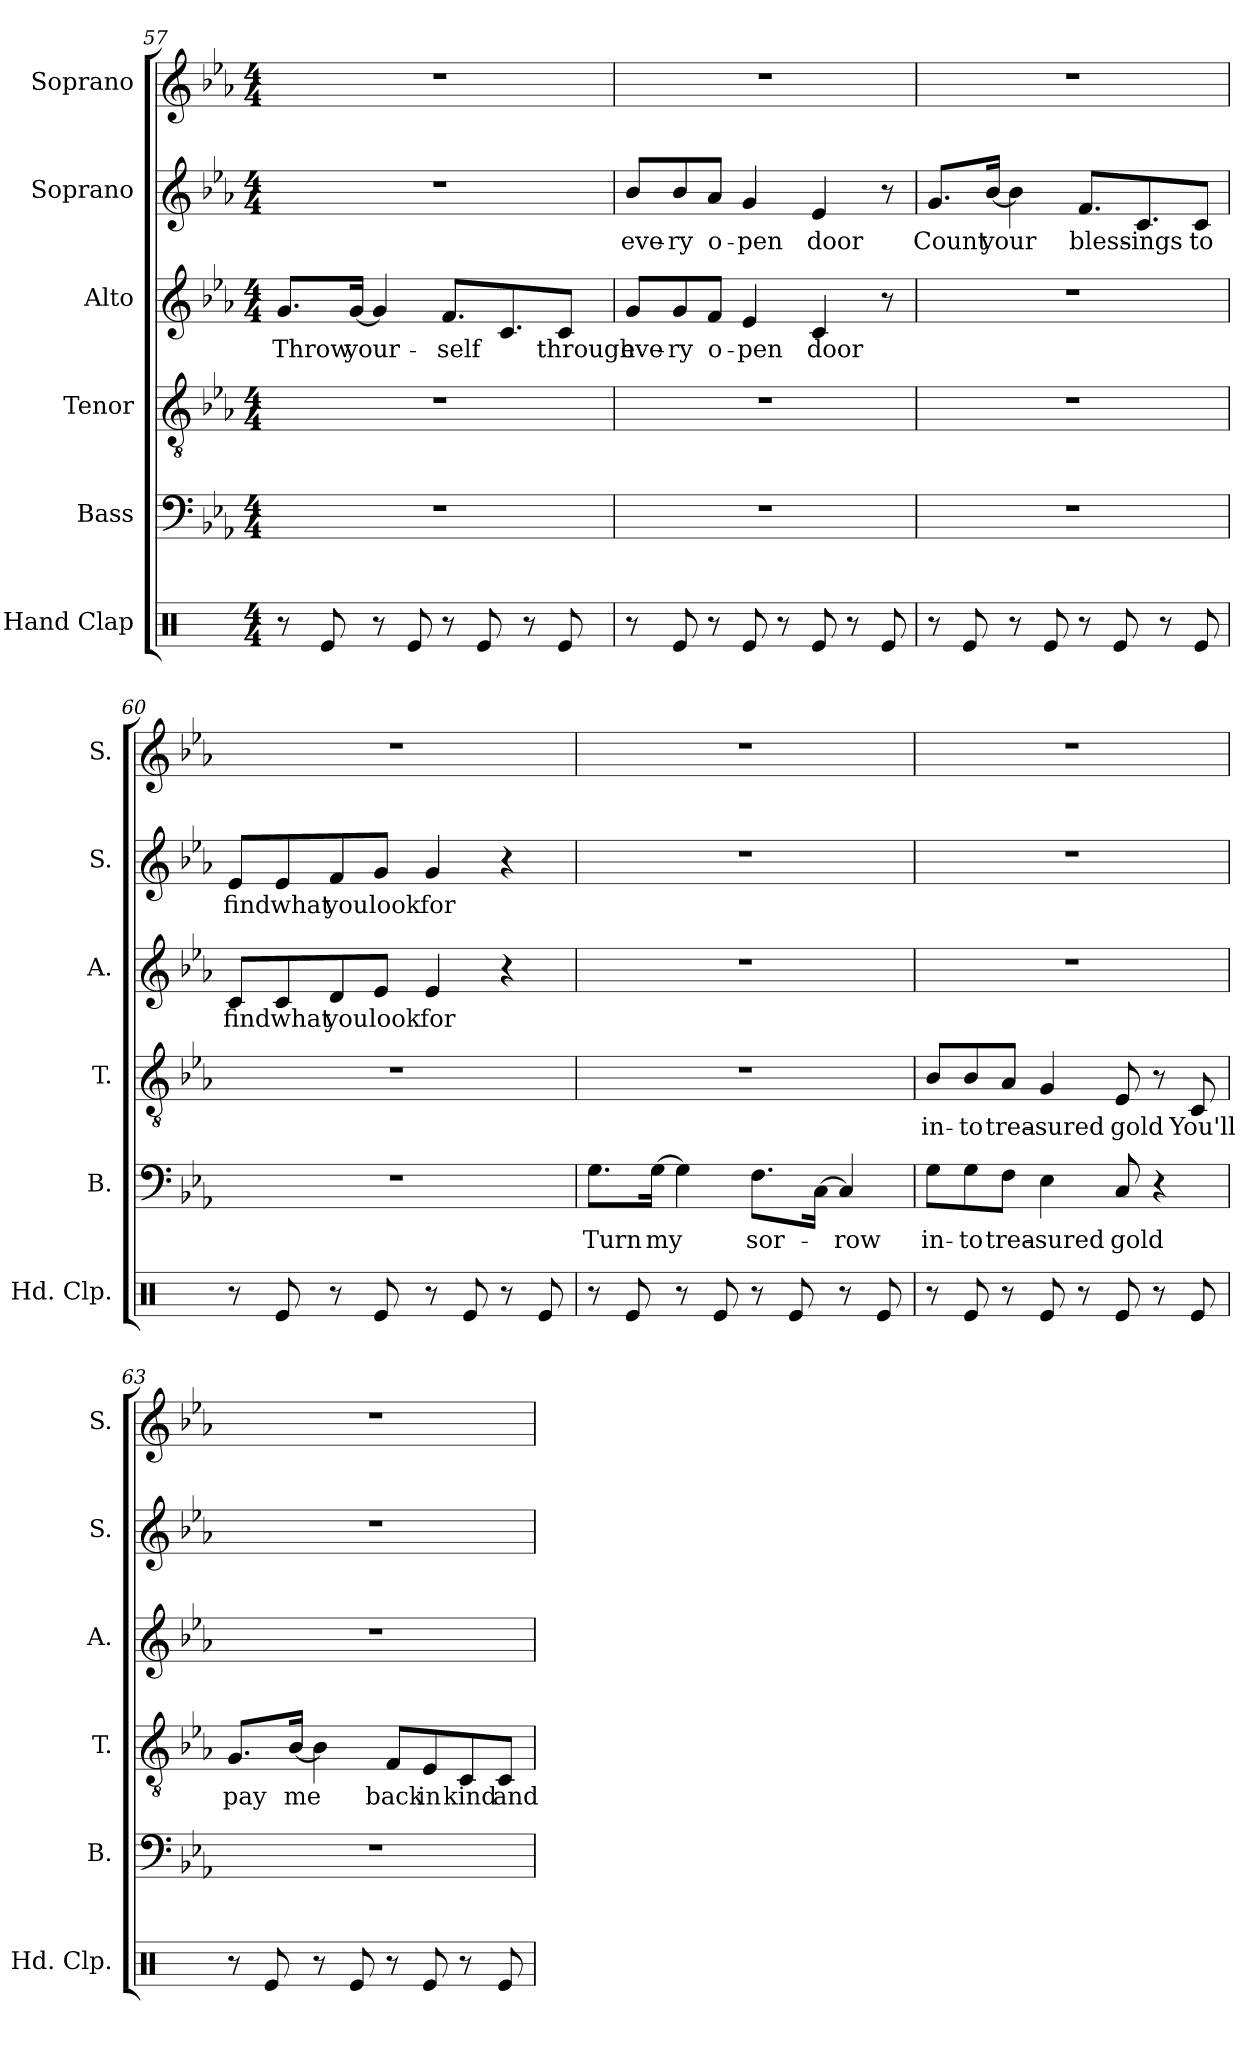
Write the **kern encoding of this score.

**kern	**kern	**text	**kern	**text	**kern	**text	**kern	**text	**kern
*part6	*part5	*part5	*part4	*part4	*part3	*part3	*part2	*part2	*part1
*staff6	*staff5	*staff5	*staff4	*staff4	*staff3	*staff3	*staff2	*staff2	*staff1
*I"Hand Clap	*I"Bass	*	*I"Tenor	*	*I"Alto	*	*I"Soprano	*	*I"Soprano
*I'Hd. Clp.	*I'B.	*	*I'T.	*	*I'A.	*	*I'S.	*	*I'S.
*clefX	*clefF4	*	*clefGv2	*	*clefG2	*	*clefG2	*	*clefG2
*k[]	*k[b-e-a-]	*	*k[b-e-a-]	*	*k[b-e-a-]	*	*k[b-e-a-]	*	*k[b-e-a-]
*M4/4	*M4/4	*	*M4/4	*	*M4/4	*	*M4/4	*	*M4/4
=57	=57	=57	=57	=57	=57	=57	=57	=57	=57
!	!	!	!	!	!	!LO:LY:b	!	!	!
8r	1r	.	1r	.	8.g/L	Throw	1r	.	1r
8Re/	.	.	.	.	.	.	.	.	.
!	!	!	!	!	!	!LO:LY:b	!	!	!
.	.	.	.	.	[16g/Jk	your-	.	.	.
8r	.	.	.	.	4g/]	.	.	.	.
8Re/	.	.	.	.	.	.	.	.	.
!	!	!	!	!	!	!LO:LY:b	!	!	!
8r	.	.	.	.	8.f/L	-self	.	.	.
8Re/	.	.	.	.	.	.	.	.	.
.	.	.	.	.	8.c/	.	.	.	.
8r	.	.	.	.	.	.	.	.	.
!	!	!	!	!	!	!LO:LY:b	!	!	!
8Re/	.	.	.	.	8c/J	-through	.	.	.
=58	=58	=58	=58	=58	=58	=58	=58	=58	=58
!	!	!	!	!	!	!LO:LY:b	!	!LO:LY:b	!
8r	1r	.	1r	.	8g/L	eve-	8b-/L	eve-	1r
!	!	!	!	!	!	!LO:LY:b	!	!LO:LY:b	!
8Re/	.	.	.	.	8g/	-ry	8b-/	-ry	.
!	!	!	!	!	!	!LO:LY:b	!	!LO:LY:b	!
8r	.	.	.	.	8f/J	o-	8a-/J	o-	.
!	!	!	!	!	!	!LO:LY:b	!	!LO:LY:b	!
8Re/	.	.	.	.	4e-/	-pen	4g/	-pen	.
8r	.	.	.	.	.	.	.	.	.
!	!	!	!	!	!	!LO:LY:b	!	!LO:LY:b	!
8Re/	.	.	.	.	4c/	door	4e-/	door	.
8r	.	.	.	.	.	.	.	.	.
8Re/	.	.	.	.	8r	.	8r	.	.
!!LO:PB:g=z
=59	=59	=59	=59	=59	=59	=59	=59	=59	=59
!	!	!	!	!	!	!	!	!LO:LY:b	!
8r	1r	.	1r	.	1r	.	8.g/L	Count	1r
8Re/	.	.	.	.	.	.	.	.	.
!	!	!	!	!	!	!	!	!LO:LY:b	!
.	.	.	.	.	.	.	[16b-/Jk	your	.
8r	.	.	.	.	.	.	4b-\]	.	.
8Re/	.	.	.	.	.	.	.	.	.
!	!	!	!	!	!	!	!	!LO:LY:b	!
8r	.	.	.	.	.	.	8.f/L	bless-	.
8Re/	.	.	.	.	.	.	.	.	.
!	!	!	!	!	!	!	!	!LO:LY:b	!
.	.	.	.	.	.	.	8.c/	ings	.
8r	.	.	.	.	.	.	.	.	.
!	!	!	!	!	!	!	!	!LO:LY:b	!
8Re/	.	.	.	.	.	.	8c/J	to	.
=60	=60	=60	=60	=60	=60	=60	=60	=60	=60
!	!	!	!	!	!	!LO:LY:b	!	!LO:LY:b	!
8r	1r	.	1r	.	8c/L	find	8e-/L	find	1r
!	!	!	!	!	!	!LO:LY:b	!	!LO:LY:b	!
8Re/	.	.	.	.	8c/	what	8e-/	what	.
!	!	!	!	!	!	!LO:LY:b	!	!LO:LY:b	!
8r	.	.	.	.	8d/	you	8f/	you	.
!	!	!	!	!	!	!LO:LY:b	!	!LO:LY:b	!
8Re/	.	.	.	.	8e-/J	look	8g/J	look	.
!	!	!	!	!	!	!LO:LY:b	!	!LO:LY:b	!
8r	.	.	.	.	4e-/	for	4g/	for	.
8Re/	.	.	.	.	.	.	.	.	.
8r	.	.	.	.	4r	.	4r	.	.
8Re/	.	.	.	.	.	.	.	.	.
=61	=61	=61	=61	=61	=61	=61	=61	=61	=61
!	!	!LO:LY:b	!	!	!	!	!	!	!
8r	8.G\L	Turn	1r	.	1r	.	1r	.	1r
8Re/	.	.	.	.	.	.	.	.	.
!	!	!LO:LY:b	!	!	!	!	!	!	!
.	[16G\Jk	my	.	.	.	.	.	.	.
8r	4G\]	.	.	.	.	.	.	.	.
8Re/	.	.	.	.	.	.	.	.	.
!	!	!LO:LY:b	!	!	!	!	!	!	!
8r	8.F\L	sor-	.	.	.	.	.	.	.
8Re/	.	.	.	.	.	.	.	.	.
.	[16C\Jk	.	.	.	.	.	.	.	.
!	!	!LO:LY:b	!	!	!	!	!	!	!
8r	4C/]	-row	.	.	.	.	.	.	.
8Re/	.	.	.	.	.	.	.	.	.
!!LO:LB:g=z
=62	=62	=62	=62	=62	=62	=62	=62	=62	=62
!	!	!LO:LY:b	!	!LO:LY:b	!	!	!	!	!
8r	8G\L	in-	8B-/L	in-	1r	.	1r	.	1r
!	!	!LO:LY:b	!	!LO:LY:b	!	!	!	!	!
8Re/	8G\	-to	8B-/	-to	.	.	.	.	.
!	!	!LO:LY:b	!	!LO:LY:b	!	!	!	!	!
8r	8F\J	trea-	8A-/J	trea-	.	.	.	.	.
!	!	!LO:LY:b	!	!LO:LY:b	!	!	!	!	!
8Re/	4E-\	-sured	4G/	-sured	.	.	.	.	.
8r	.	.	.	.	.	.	.	.	.
!	!	!LO:LY:b	!	!LO:LY:b	!	!	!	!	!
8Re/	8C/	gold	8E-/	gold	.	.	.	.	.
8r	4r	.	8r	.	.	.	.	.	.
!	!	!	!	!LO:LY:b	!	!	!	!	!
8Re/	.	.	8C/	You'll	.	.	.	.	.
=63	=63	=63	=63	=63	=63	=63	=63	=63	=63
!	!	!	!	!LO:LY:b	!	!	!	!	!
8r	1r	.	8.G/L	pay	1r	.	1r	.	1r
8Re/	.	.	.	.	.	.	.	.	.
!	!	!	!	!LO:LY:b	!	!	!	!	!
.	.	.	[16B-/Jk	me	.	.	.	.	.
8r	.	.	4B-\]	.	.	.	.	.	.
8Re/	.	.	.	.	.	.	.	.	.
!	!	!	!	!LO:LY:b	!	!	!	!	!
8r	.	.	8F/L	back	.	.	.	.	.
!	!	!	!	!LO:LY:b	!	!	!	!	!
8Re/	.	.	8E-/	in	.	.	.	.	.
!	!	!	!	!LO:LY:b	!	!	!	!	!
8r	.	.	8C/	kind	.	.	.	.	.
!	!	!	!	!LO:LY:b	!	!	!	!	!
8Re/	.	.	8C/J	and	.	.	.	.	.
=	=	=	=	=	=	=	=	=	=
*-	*-	*-	*-	*-	*-	*-	*-	*-	*-
